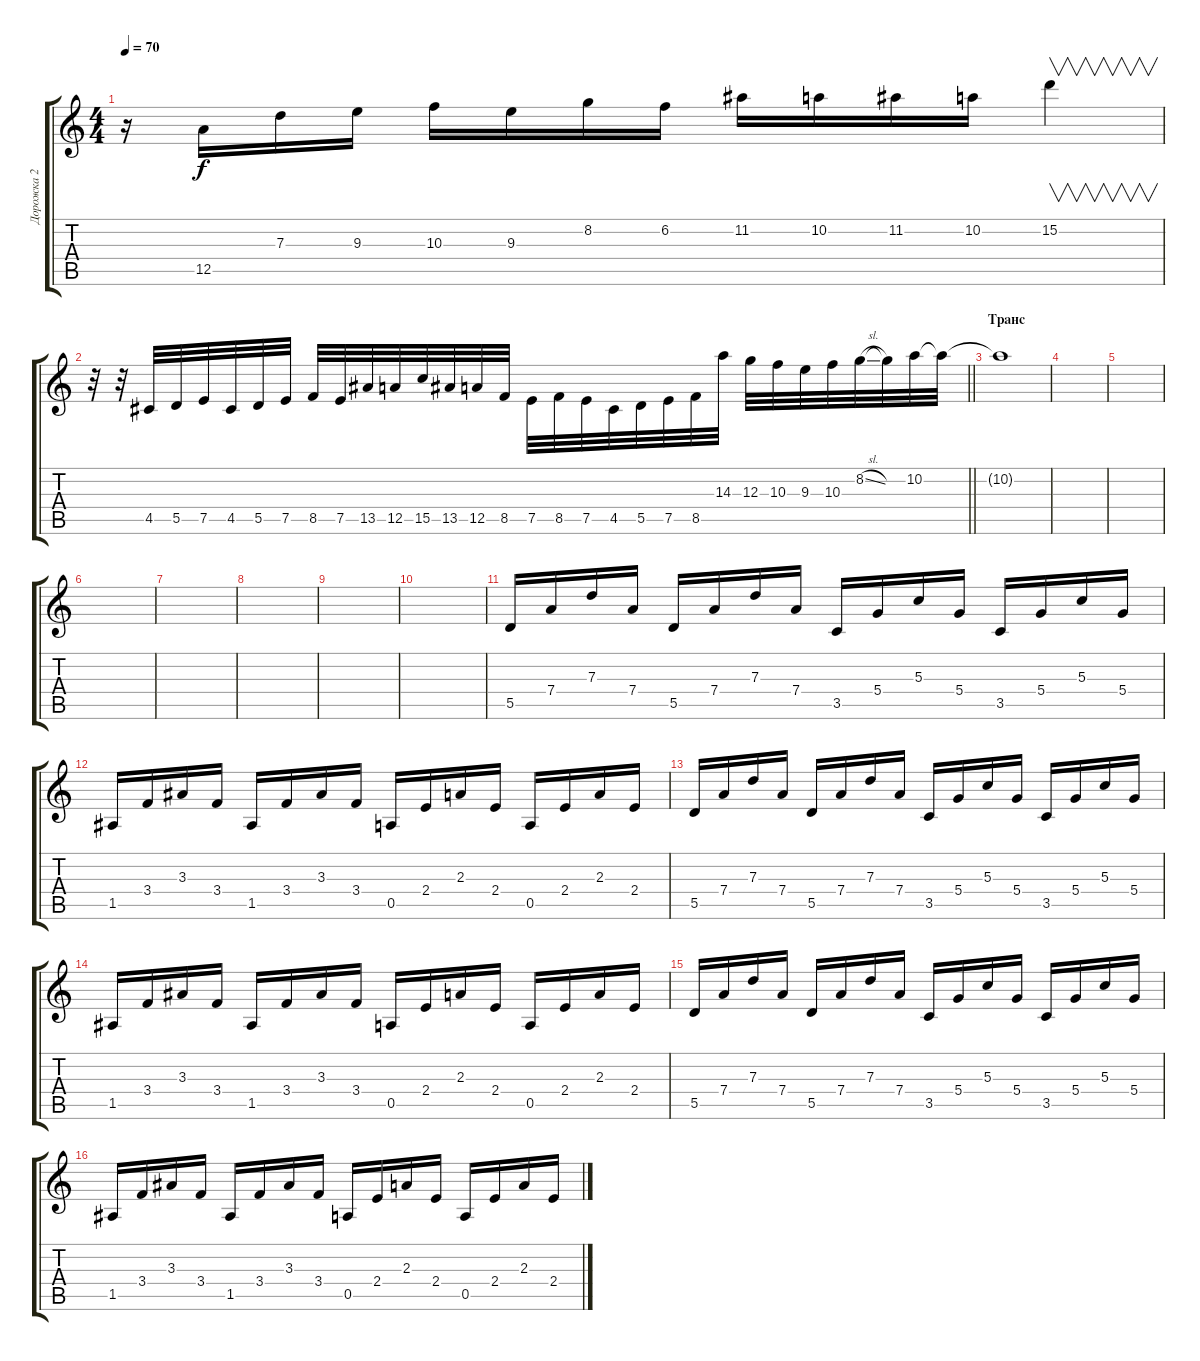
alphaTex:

\track ("Дорожка 2" "Дорожка 2") {instrument overdrivenguitar}
\staff {score tabs}
\tuning (E4 B3 G3 D3 A2 E2) {hide}
\ts (4 4)
\tempo 70
\clef g2
\ks c
r.16{dy f} 12.5.16 7.3.16 9.3.16 10.3.16 9.3.16 8.2.16 6.2.16 11.2.16 10.2.16 11.2.16 10.2.16 15.2.4{v} |
\barLineRight lightlight
r.32 r.32 4.5.32 5.5.32 7.5.32 4.5.32 5.5.32 7.5.32 8.5.32 7.5.32 13.5.32 12.5.32 15.5.32 13.5.32 12.5.32 8.5.32 7.5.32 8.5.32 7.5.32 4.5.32 5.5.32 7.5.32 8.5.32 14.3.32 12.3.32 10.3.32 9.3.32 10.3.32 8.2{sl}.32 8.2{t}.32 10.2.32 10.2{t}.32 |
\section ("" "Транс")
10.2{t}.1 |
|
|
|
|
|
|
|
5.5.16 7.4.16 7.3.16 7.4.16 5.5.16 7.4.16 7.3.16 7.4.16 3.5.16 5.4.16 5.3.16 5.4.16 3.5.16 5.4.16 5.3.16 5.4.16 |
1.5.16 3.4.16 3.3.16 3.4.16 1.5.16 3.4.16 3.3.16 3.4.16 0.5.16 2.4.16 2.3.16 2.4.16 0.5.16 2.4.16 2.3.16 2.4.16 |
5.5.16 7.4.16 7.3.16 7.4.16 5.5.16 7.4.16 7.3.16 7.4.16 3.5.16 5.4.16 5.3.16 5.4.16 3.5.16 5.4.16 5.3.16 5.4.16 |
1.5.16 3.4.16 3.3.16 3.4.16 1.5.16 3.4.16 3.3.16 3.4.16 0.5.16 2.4.16 2.3.16 2.4.16 0.5.16 2.4.16 2.3.16 2.4.16 |
5.5.16 7.4.16 7.3.16 7.4.16 5.5.16 7.4.16 7.3.16 7.4.16 3.5.16 5.4.16 5.3.16 5.4.16 3.5.16 5.4.16 5.3.16 5.4.16 |
1.5.16 3.4.16 3.3.16 3.4.16 1.5.16 3.4.16 3.3.16 3.4.16 0.5.16 2.4.16 2.3.16 2.4.16 0.5.16 2.4.16 2.3.16 2.4.16
